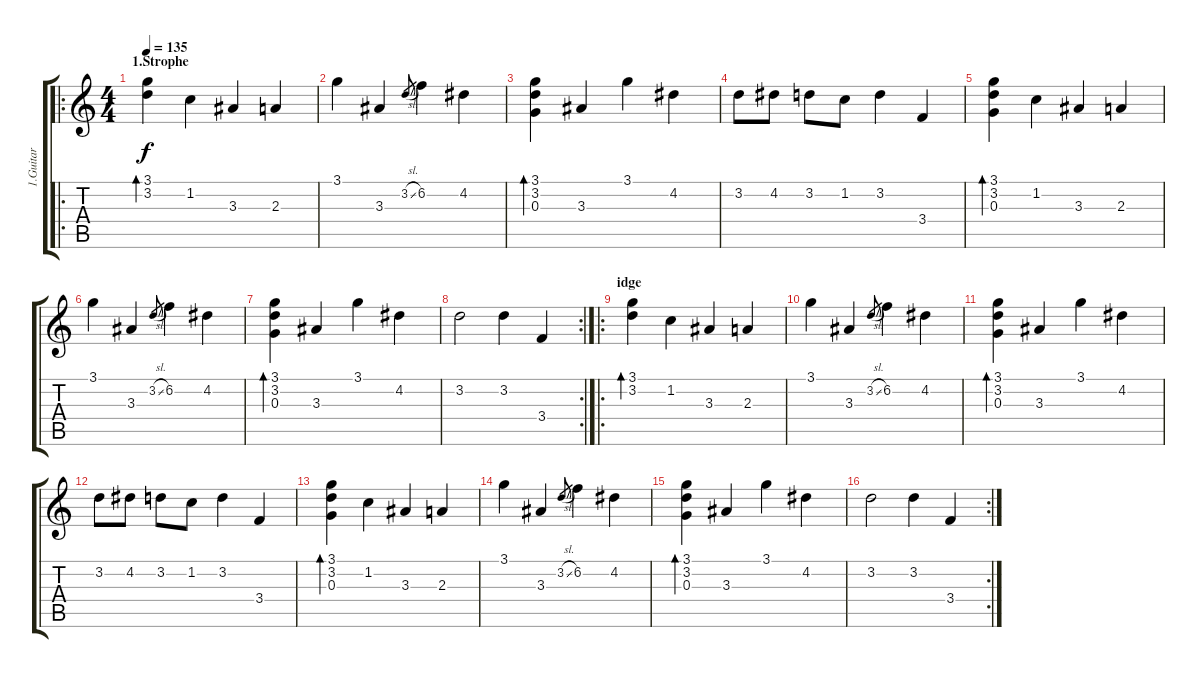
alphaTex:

\track ("1.Guitar" "1.Guitar") {instrument acousticguitarnylon}
\staff {score tabs}
\tuning (E4 B3 G3 D3 A2 E2) {hide}
\ro
\ts (4 4)
\section ("" "1.Strophe")
\tempo 135
\clef g2
\ks c
(3.1 3.2).4{bd 480 dy f} 1.2.4 3.3.4 2.3.4 |
3.1.4 3.3.4 3.2{sl}.8{gr} 6.2.4 4.2.4 |
(3.1 3.2 0.3).4{bd 60} 3.3.4 3.1.4 4.2.4 |
3.2.8 4.2.8 3.2.8 1.2.8 3.2.4 3.4.4 |
(3.1 3.2 0.3).4{bd 480} 1.2.4 3.3.4 2.3.4 |
3.1.4 3.3.4 3.2{sl}.8{gr} 6.2.4 4.2.4 |
(3.1 3.2 0.3).4{bd 60} 3.3.4 3.1.4 4.2.4 |
\rc 2
3.2.2 3.2.4 3.4.4 |
\ro
\section ("" "idge")
(3.1 3.2).4{bd 480} 1.2.4 3.3.4 2.3.4 |
3.1.4 3.3.4 3.2{sl}.8{gr} 6.2.4 4.2.4 |
(3.1 3.2 0.3).4{bd 60} 3.3.4 3.1.4 4.2.4 |
3.2.8 4.2.8 3.2.8 1.2.8 3.2.4 3.4.4 |
(3.1 3.2 0.3).4{bd 480} 1.2.4 3.3.4 2.3.4 |
3.1.4 3.3.4 3.2{sl}.8{gr} 6.2.4 4.2.4 |
(3.1 3.2 0.3).4{bd 60} 3.3.4 3.1.4 4.2.4 |
\rc 2
3.2.2 3.2.4 3.4.4
